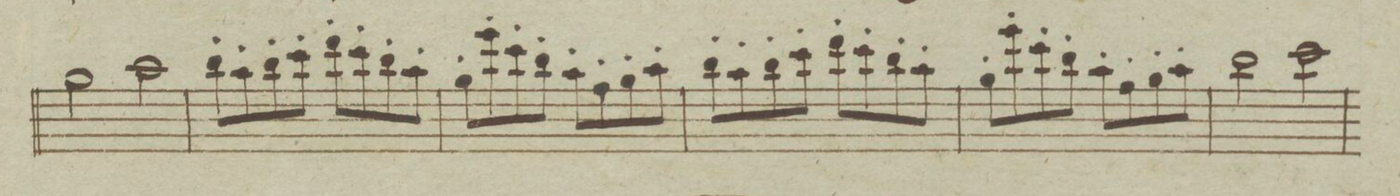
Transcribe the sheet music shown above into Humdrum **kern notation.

**kern	**dynam
*I"Violino Primo	*
*clefG2	*
*k[b-e-]	*
*met(c|)	*
*M2/2	*
2gg\	.
2aa\	.
=17	=17
8bb-'\L	.
8aa'\	.
8bb-'\	.
8ccc'\J	.
8ddd'\L	.
8ccc'\	.
8bb-'\	.
8aa'\J	.
=18	=18
8gg'\L	.
8eee-'\	.
8ccc'\	.
8bb-'\J	.
8aa'\L	.
8ff'\	.
8gg'\	.
8aa'\J	.
=19	=19
8bb-'\L	.
8aa'\	.
8bb-'\	.
8ccc'\J	.
8ddd'\L	.
8ccc'\	.
8bb-'\	.
8aa'\J	.
=20	=20
8gg'\L	.
8eee-'\	.
8ccc'\	.
8bb-'\J	.
8aa'\L	.
8ff'\	.
8gg'\	.
8aa'\J	.
=21	=21
2bb-\	.
2ccc\	.
=22	=22
*-	*-
